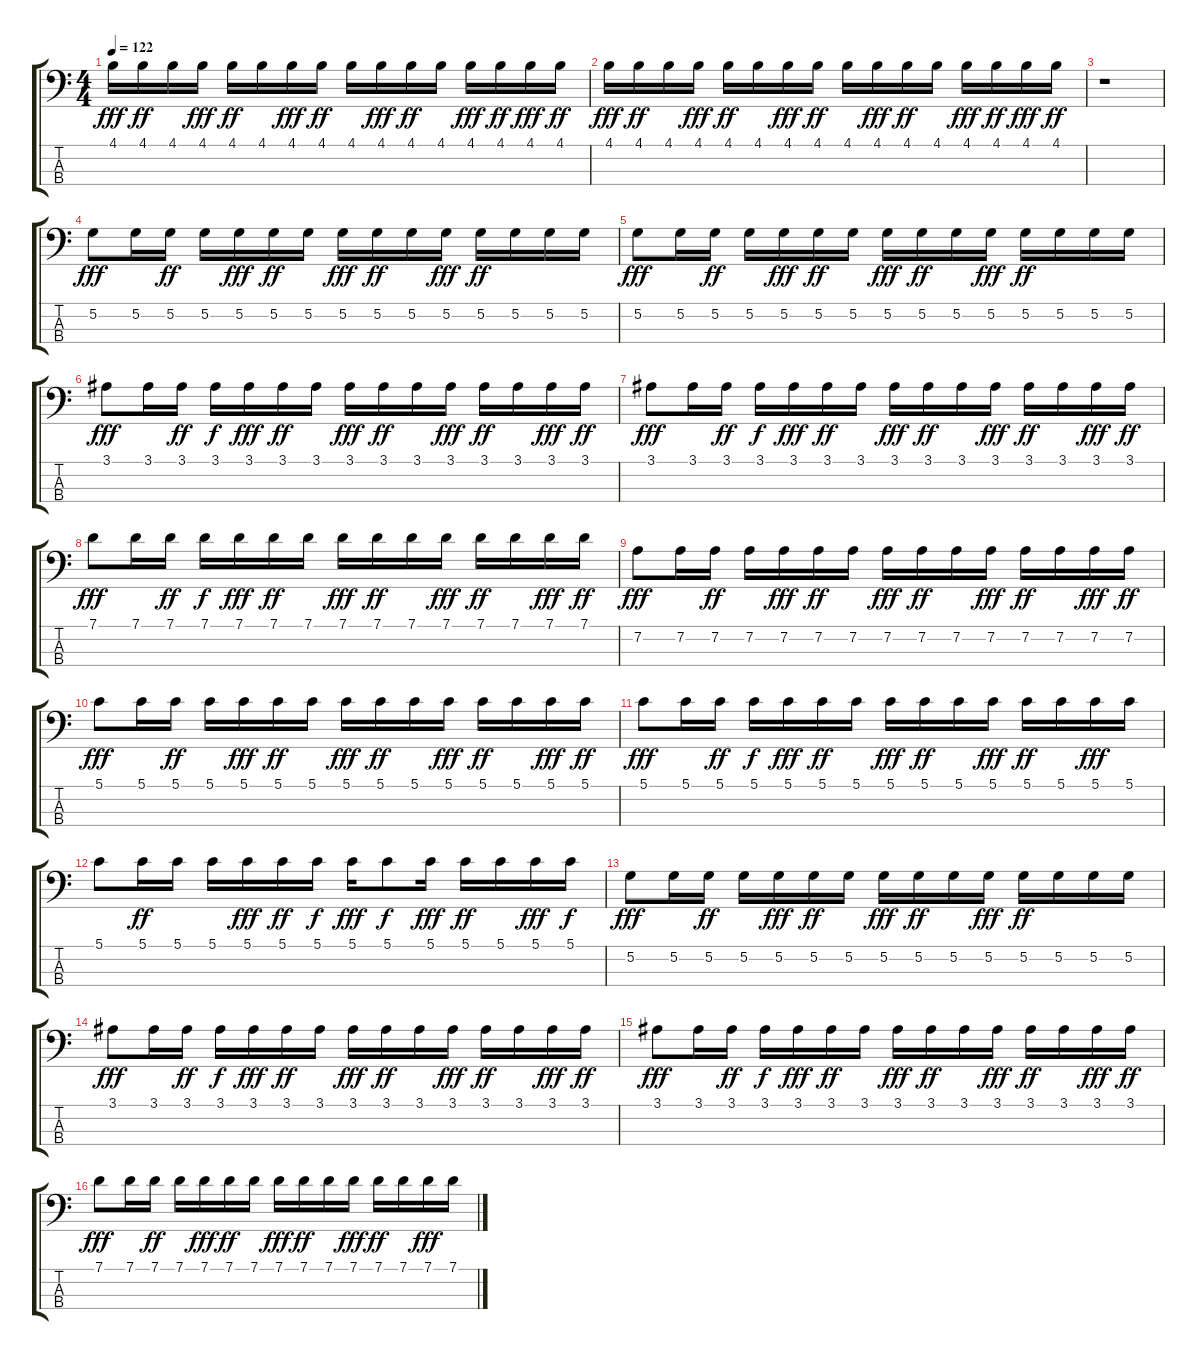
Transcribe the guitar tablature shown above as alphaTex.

\track "" {instrument synthbass2}
\staff {score tabs}
\tuning (G2 D2 A1 E1) {hide}
\ts (4 4)
\tempo 122
\clef f4
\ks c
4.1.16{dy fff} 4.1.16{dy ff} 4.1.16 4.1.16{dy fff} 4.1.16{dy ff} 4.1.16 4.1.16{dy fff} 4.1.16{dy ff} 4.1.16 4.1.16{dy fff} 4.1.16{dy ff} 4.1.16 4.1.16{dy fff} 4.1.16{dy ff} 4.1.16{dy fff} 4.1.16{dy ff} |
4.1.16{dy fff} 4.1.16{dy ff} 4.1.16 4.1.16{dy fff} 4.1.16{dy ff} 4.1.16 4.1.16{dy fff} 4.1.16{dy ff} 4.1.16 4.1.16{dy fff} 4.1.16{dy ff} 4.1.16 4.1.16{dy fff} 4.1.16{dy ff} 4.1.16{dy fff} 4.1.16{dy ff} |
r.1 |
5.2.8{dy fff} 5.2.16 5.2.16{dy ff} 5.2.16 5.2.16{dy fff} 5.2.16{dy ff} 5.2.16 5.2.16{dy fff} 5.2.16{dy ff} 5.2.16 5.2.16{dy fff} 5.2.16{dy ff} 5.2.16 5.2.16 5.2.16 |
5.2.8{dy fff} 5.2.16 5.2.16{dy ff} 5.2.16 5.2.16{dy fff} 5.2.16{dy ff} 5.2.16 5.2.16{dy fff} 5.2.16{dy ff} 5.2.16 5.2.16{dy fff} 5.2.16{dy ff} 5.2.16 5.2.16 5.2.16 |
3.1.8{dy fff} 3.1.16 3.1.16{dy ff} 3.1.16{dy f} 3.1.16{dy fff} 3.1.16{dy ff} 3.1.16 3.1.16{dy fff} 3.1.16{dy ff} 3.1.16 3.1.16{dy fff} 3.1.16{dy ff} 3.1.16 3.1.16{dy fff} 3.1.16{dy ff} |
3.1.8{dy fff} 3.1.16 3.1.16{dy ff} 3.1.16{dy f} 3.1.16{dy fff} 3.1.16{dy ff} 3.1.16 3.1.16{dy fff} 3.1.16{dy ff} 3.1.16 3.1.16{dy fff} 3.1.16{dy ff} 3.1.16 3.1.16{dy fff} 3.1.16{dy ff} |
7.1.8{dy fff} 7.1.16 7.1.16{dy ff} 7.1.16{dy f} 7.1.16{dy fff} 7.1.16{dy ff} 7.1.16 7.1.16{dy fff} 7.1.16{dy ff} 7.1.16 7.1.16{dy fff} 7.1.16{dy ff} 7.1.16 7.1.16{dy fff} 7.1.16{dy ff} |
7.2.8{dy fff} 7.2.16 7.2.16{dy ff} 7.2.16 7.2.16{dy fff} 7.2.16{dy ff} 7.2.16 7.2.16{dy fff} 7.2.16{dy ff} 7.2.16 7.2.16{dy fff} 7.2.16{dy ff} 7.2.16 7.2.16{dy fff} 7.2.16{dy ff} |
5.1.8{dy fff} 5.1.16 5.1.16{dy ff} 5.1.16 5.1.16{dy fff} 5.1.16{dy ff} 5.1.16 5.1.16{dy fff} 5.1.16{dy ff} 5.1.16 5.1.16{dy fff} 5.1.16{dy ff} 5.1.16 5.1.16{dy fff} 5.1.16{dy ff} |
5.1.8{dy fff} 5.1.16 5.1.16{dy ff} 5.1.16{dy f} 5.1.16{dy fff} 5.1.16{dy ff} 5.1.16 5.1.16{dy fff} 5.1.16{dy ff} 5.1.16 5.1.16{dy fff} 5.1.16{dy ff} 5.1.16 5.1.16{dy fff} 5.1.16 |
5.1.8 5.1.16{dy ff} 5.1.16 5.1.16 5.1.16{dy fff} 5.1.16{dy ff} 5.1.16{dy f} 5.1.16{dy fff} 5.1.8{dy f} 5.1.16{dy fff} 5.1.16{dy ff} 5.1.16 5.1.16{dy fff} 5.1.16{dy f} |
5.2.8{dy fff} 5.2.16 5.2.16{dy ff} 5.2.16 5.2.16{dy fff} 5.2.16{dy ff} 5.2.16 5.2.16{dy fff} 5.2.16{dy ff} 5.2.16 5.2.16{dy fff} 5.2.16{dy ff} 5.2.16 5.2.16 5.2.16 |
3.1.8{dy fff} 3.1.16 3.1.16{dy ff} 3.1.16{dy f} 3.1.16{dy fff} 3.1.16{dy ff} 3.1.16 3.1.16{dy fff} 3.1.16{dy ff} 3.1.16 3.1.16{dy fff} 3.1.16{dy ff} 3.1.16 3.1.16{dy fff} 3.1.16{dy ff} |
3.1.8{dy fff} 3.1.16 3.1.16{dy ff} 3.1.16{dy f} 3.1.16{dy fff} 3.1.16{dy ff} 3.1.16 3.1.16{dy fff} 3.1.16{dy ff} 3.1.16 3.1.16{dy fff} 3.1.16{dy ff} 3.1.16 3.1.16{dy fff} 3.1.16{dy ff} |
7.1.8{dy fff} 7.1.16 7.1.16{dy ff} 7.1.16 7.1.16{dy fff} 7.1.16{dy ff} 7.1.16 7.1.16{dy fff} 7.1.16{dy ff} 7.1.16 7.1.16{dy fff} 7.1.16{dy ff} 7.1.16 7.1.16{dy fff} 7.1.16
